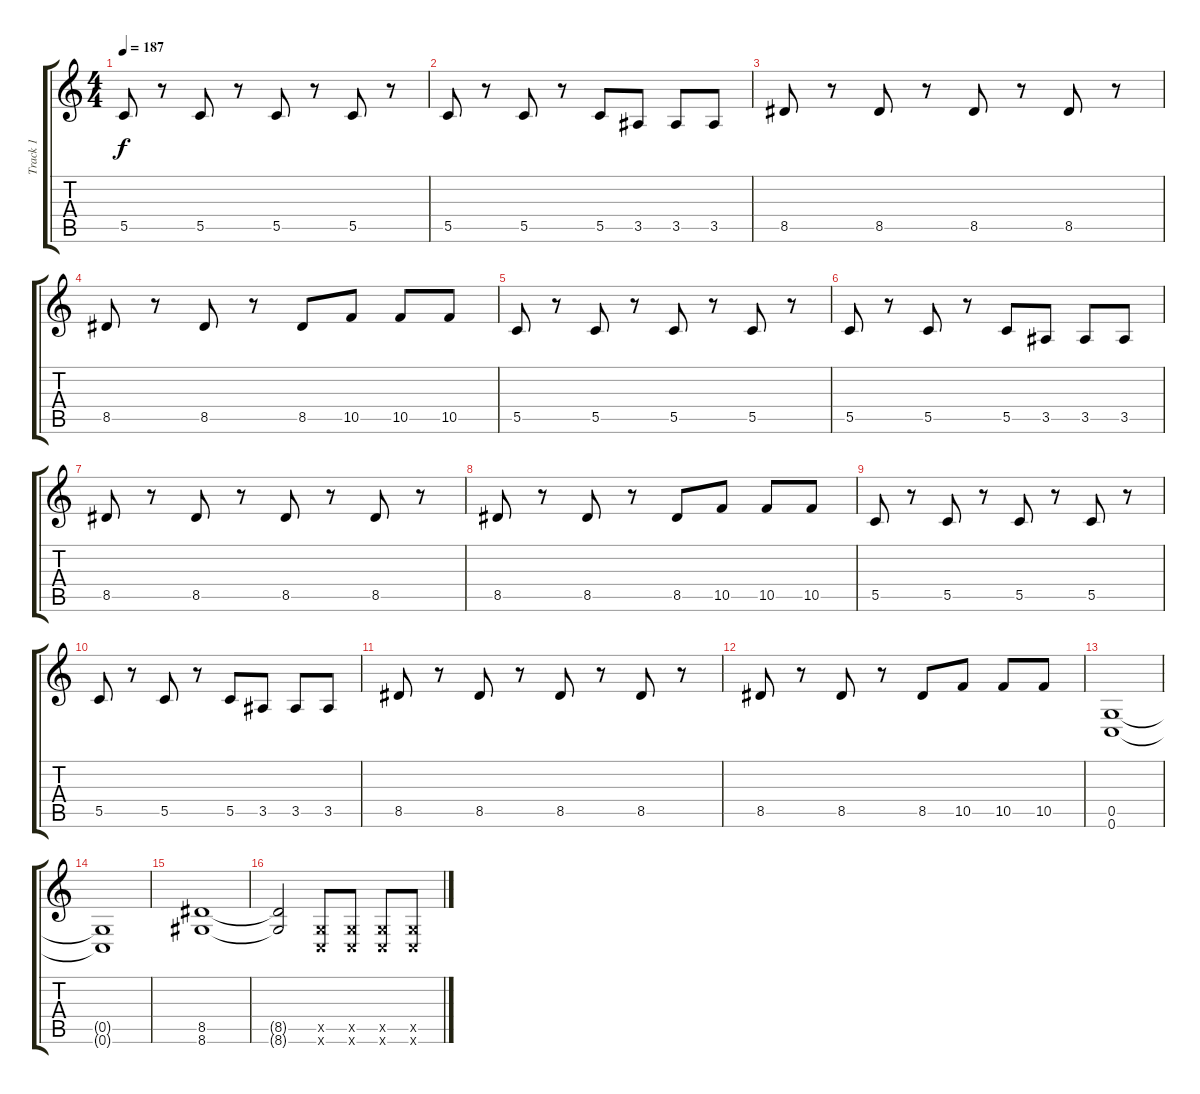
\track ("Track 1" "Track 1") {instrument distortionguitar}
\staff {score tabs}
\tuning (D4 A3 F3 C3 G2 C2) {hide}
\ts (4 4)
\tempo 187
\clef g2
\ks c
5.5.8{dy f} r.8 5.5.8 r.8 5.5.8 r.8 5.5.8 r.8 |
5.5.8 r.8 5.5.8 r.8 5.5.8 3.5.8 3.5.8 3.5.8 |
8.5.8 r.8 8.5.8 r.8 8.5.8 r.8 8.5.8 r.8 |
8.5.8 r.8 8.5.8 r.8 8.5.8 10.5.8 10.5.8 10.5.8 |
5.5.8 r.8 5.5.8 r.8 5.5.8 r.8 5.5.8 r.8 |
5.5.8 r.8 5.5.8 r.8 5.5.8 3.5.8 3.5.8 3.5.8 |
8.5.8 r.8 8.5.8 r.8 8.5.8 r.8 8.5.8 r.8 |
8.5.8 r.8 8.5.8 r.8 8.5.8 10.5.8 10.5.8 10.5.8 |
5.5.8 r.8 5.5.8 r.8 5.5.8 r.8 5.5.8 r.8 |
5.5.8 r.8 5.5.8 r.8 5.5.8 3.5.8 3.5.8 3.5.8 |
8.5.8 r.8 8.5.8 r.8 8.5.8 r.8 8.5.8 r.8 |
8.5.8 r.8 8.5.8 r.8 8.5.8 10.5.8 10.5.8 10.5.8 |
(0.5 0.6).1 |
(0.5{t} 0.6{t}).1 |
(8.5 8.6).1 |
(8.5{t} 8.6{t}).2 (0.5{x} 0.6{x}).8 (0.5{x} 0.6{x}).8 (0.5{x} 0.6{x}).8 (0.5{x} 0.6{x}).8
